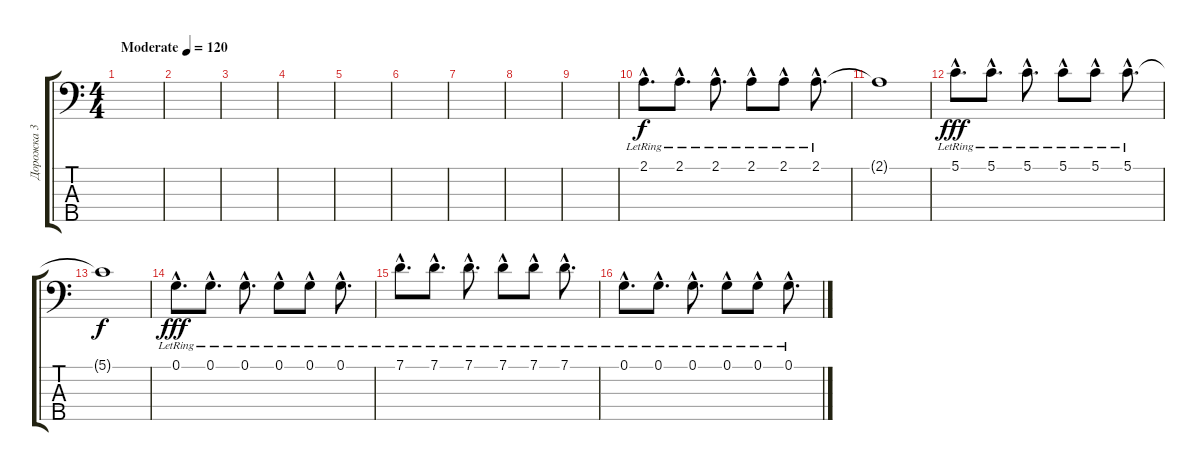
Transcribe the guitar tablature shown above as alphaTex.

\track ("Дорожка 3" "Дорожка 3") {instrument electricbassfinger}
\staff {score tabs}
\tuning (G2 D2 A1 E1 B0) {hide}
\ts (4 4)
\tempo (120 "Moderate")
\clef f4
\ks c
|
|
|
|
|
|
|
|
|
2.1{hac lr}.8{d} 2.1{hac lr}.8{d} 2.1{hac lr}.8{d} 2.1{hac lr}.8 2.1{hac lr}.8 2.1{hac lr}.8{d} |
2.1{t}.1{dy f} |
5.1{hac lr}.8{d dy fff} 5.1{hac lr}.8{d} 5.1{hac lr}.8{d} 5.1{hac lr}.8 5.1{hac lr}.8 5.1{hac lr}.8{d} |
5.1{t}.1{dy f} |
0.1{hac lr}.8{d dy fff} 0.1{hac lr}.8{d} 0.1{hac lr}.8{d} 0.1{hac lr}.8 0.1{hac lr}.8 0.1{hac lr}.8{d} |
7.1{hac lr}.8{d} 7.1{hac lr}.8{d} 7.1{hac lr}.8{d} 7.1{hac lr}.8 7.1{hac lr}.8 7.1{hac lr}.8{d} |
0.1{hac lr}.8{d} 0.1{hac lr}.8{d} 0.1{hac lr}.8{d} 0.1{hac lr}.8 0.1{hac lr}.8 0.1{hac lr}.8{d}
